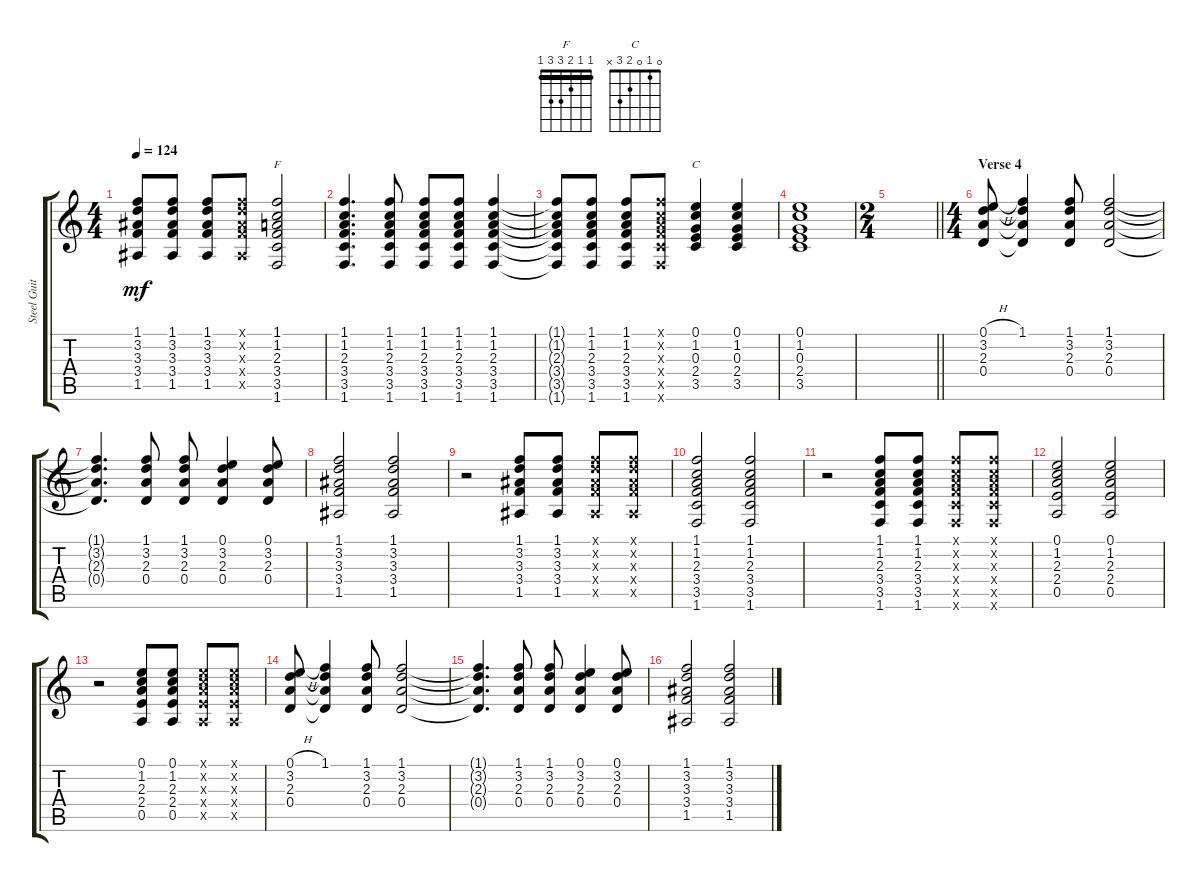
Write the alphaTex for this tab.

\track ("Steel Guitar" "Steel Guit") {instrument acousticguitarsteel}
\staff {score tabs}
\tuning (E4 B3 G3 D3 A2 E2) {hide}
\chord ("F" 1 1 2 3 3 1) {barre 1}
\chord ("C" 0 1 0 2 3 x)
\ts (4 4)
\tempo 124
\clef g2
\ks c
(1.1{t} 3.2{t} 3.3{t} 3.4{t} 1.5{t}).8{dy mf} (1.1 3.2 3.3 3.4 1.5).8 (1.1 3.2 3.3 3.4 1.5).8 (1.1{x} 3.2{x} 3.3{x} 3.4{x} 1.5{x}).8 (1.1 1.2 2.3 3.4 3.5 1.6).2{ch "F"} |
(1.1 1.2 2.3 3.4 3.5 1.6).4{d} (1.1 1.2 2.3 3.4 3.5 1.6).8 (1.1 1.2 2.3 3.4 3.5 1.6).8 (1.1 1.2 2.3 3.4 3.5 1.6).8 (1.1 1.2 2.3 3.4 3.5 1.6).4 |
(1.1{t} 1.2{t} 2.3{t} 3.4{t} 3.5{t} 1.6{t}).8 (1.1 1.2 2.3 3.4 3.5 1.6).8 (1.1 1.2 2.3 3.4 3.5 1.6).8 (1.1{x} 1.2{x} 2.3{x} 3.4{x} 3.5{x} 1.6{x}).8 (0.1 1.2 0.3 2.4 3.5).4{ch "C"} (0.1 1.2 0.3 2.4 3.5).4 |
(0.1 1.2 0.3 2.4 3.5).1 |
\ts (2 4)
\barLineRight lightlight
|
\ts (4 4)
\section ("" "Verse 4")
(0.1{h} 3.2 2.3 0.4).8 (1.1 3.2{t} 2.3{t} 0.4{t}).4 (1.1 3.2 2.3 0.4).8 (1.1 3.2 2.3 0.4).2 |
(1.1{t} 3.2{t} 2.3{t} 0.4{t}).4{d} (1.1 3.2 2.3 0.4).8 (1.1 3.2 2.3 0.4).8 (0.1 3.2 2.3 0.4).4 (0.1 3.2 2.3 0.4).8 |
(1.1 3.2 3.3 3.4 1.5).2 (1.1 3.2 3.3 3.4 1.5).2 |
r.2 (1.1 3.2 3.3 3.4 1.5).8 (1.1 3.2 3.3 3.4 1.5).8 (1.1{x} 3.2{x} 3.3{x} 3.4{x} 1.5{x}).8 (1.1{x} 3.2{x} 3.3{x} 3.4{x} 1.5{x}).8 |
(1.1 1.2 2.3 3.4 3.5 1.6).2 (1.1 1.2 2.3 3.4 3.5 1.6).2 |
r.2 (1.1 1.2 2.3 3.4 3.5 1.6).8 (1.1 1.2 2.3 3.4 3.5 1.6).8 (1.1{x} 1.2{x} 2.3{x} 3.4{x} 3.5{x} 1.6{x}).8 (1.1{x} 1.2{x} 2.3{x} 3.4{x} 3.5{x} 1.6{x}).8 |
(0.1 1.2 2.3 2.4 0.5).2 (0.1 1.2 2.3 2.4 0.5).2 |
r.2 (0.1 1.2 2.3 2.4 0.5).8 (0.1 1.2 2.3 2.4 0.5).8 (0.1{x} 1.2{x} 2.3{x} 2.4{x} 0.5{x}).8 (0.1{x} 1.2{x} 2.3{x} 2.4{x} 0.5{x}).8 |
(0.1{h} 3.2 2.3 0.4).8 (1.1 3.2{t} 2.3{t} 0.4{t}).4 (1.1 3.2 2.3 0.4).8 (1.1 3.2 2.3 0.4).2 |
(1.1{t} 3.2{t} 2.3{t} 0.4{t}).4{d} (1.1 3.2 2.3 0.4).8 (1.1 3.2 2.3 0.4).8 (0.1 3.2 2.3 0.4).4 (0.1 3.2 2.3 0.4).8 |
(1.1 3.2 3.3 3.4 1.5).2 (1.1 3.2 3.3 3.4 1.5).2
